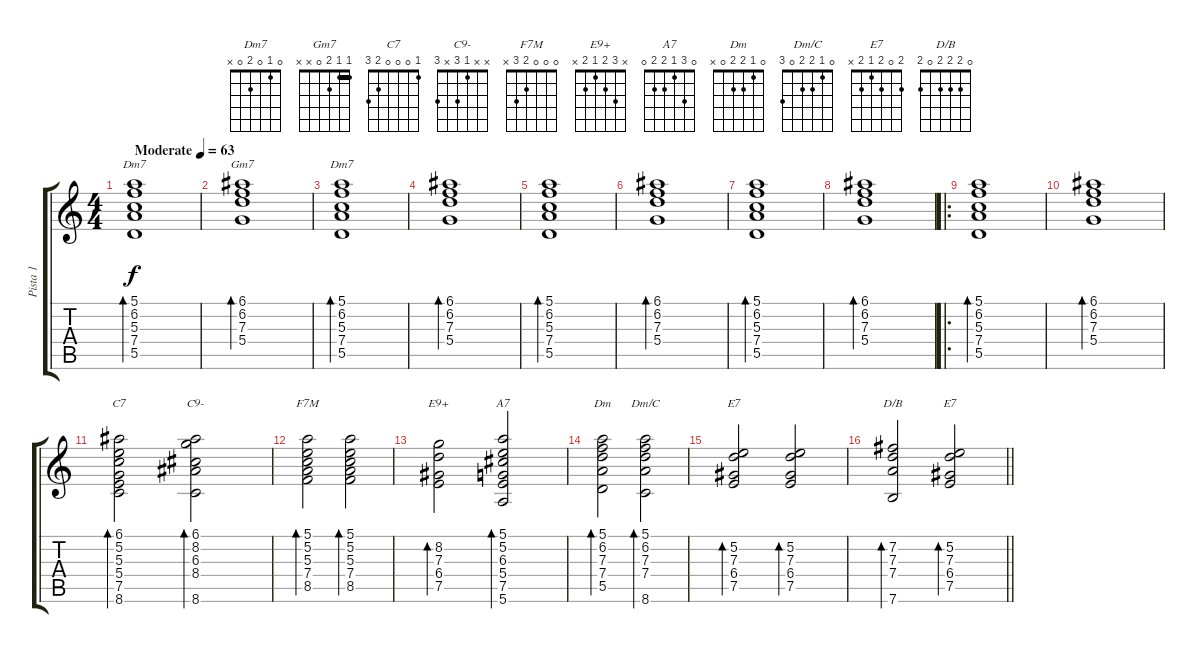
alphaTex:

\track ("Pista 1" "Pista 1") {instrument electricguitarjazz}
\staff {score tabs}
\tuning (E4 B3 G3 D3 A2 E2) {hide}
\chord ("Dm7" 1 1 2 0 x x) {barre 1}
\chord ("Gm7" 1 1 2 0 x x) {barre 1}
\chord ("Dm7" 0 1 0 2 0 x)
\chord ("C7" 1 0 0 0 2 3)
\chord ("C9-" x x 1 3 x 3)
\chord ("F7M" 0 0 0 2 3 x)
\chord ("E9+" x 3 2 1 2 x)
\chord ("A7" 0 3 1 2 2 0)
\chord ("Dm" 0 1 2 2 0 x)
\chord ("Dm/C" 0 1 2 2 0 3)
\chord ("E7" x 0 2 1 2 x)
\chord ("D/B" 0 2 2 2 0 2)
\chord ("E7" 2 0 2 1 2 x)
\ts (4 4)
\tempo (63 "Moderate")
\clef g2
\ks c
(5.1 6.2 5.3 7.4 5.5).1{bd 120 ch "Dm7" dy f instrument electricguitarjazz} |
(6.1 6.2 7.3 5.4).1{bd 120 ch "Gm7"} |
(5.1 6.2 5.3 7.4 5.5).1{bd 120 ch "Dm7"} |
(6.1 6.2 7.3 5.4).1{bd 60} |
(5.1 6.2 5.3 7.4 5.5).1{bd 120} |
(6.1 6.2 7.3 5.4).1{bd 120} |
(5.1 6.2 5.3 7.4 5.5).1{bd 120} |
(6.1 6.2 7.3 5.4).1{bd 60} |
\ro
(5.1 6.2 5.3 7.4 5.5).1{bd 120} |
(6.1 6.2 7.3 5.4).1{bd 120} |
(6.1 5.2 5.3 5.4 7.5 8.6).2{bd 120 ch "C7"} (6.1 8.2 6.3 8.4 8.6).2{bd 120 ch "C9-"} |
(5.1 5.2 5.3 7.4 8.5).2{bd 60 ch "F7M"} (5.1 5.2 5.3 7.4 8.5).2{bd 60} |
(8.2 7.3 6.4 7.5).2{bd 60 ch "E9+"} (5.1 5.2 6.3 5.4 7.5 5.6).2{bd 60 ch "A7"} |
(5.1 6.2 7.3 7.4 5.5).2{bd 60 ch "Dm"} (5.1 6.2 7.3 7.4 8.6).2{bd 60 ch "Dm/C"} |
(5.2 7.3 6.4 7.5).2{bd 60 ch "E7"} (5.2 7.3 6.4 7.5).2{bd 60} |
\barLineRight lightlight
(7.2 7.3 7.4 7.6).2{bd 60 ch "D/B"} (5.2 7.3 6.4 7.5).2{bd 60 ch "E7"}
